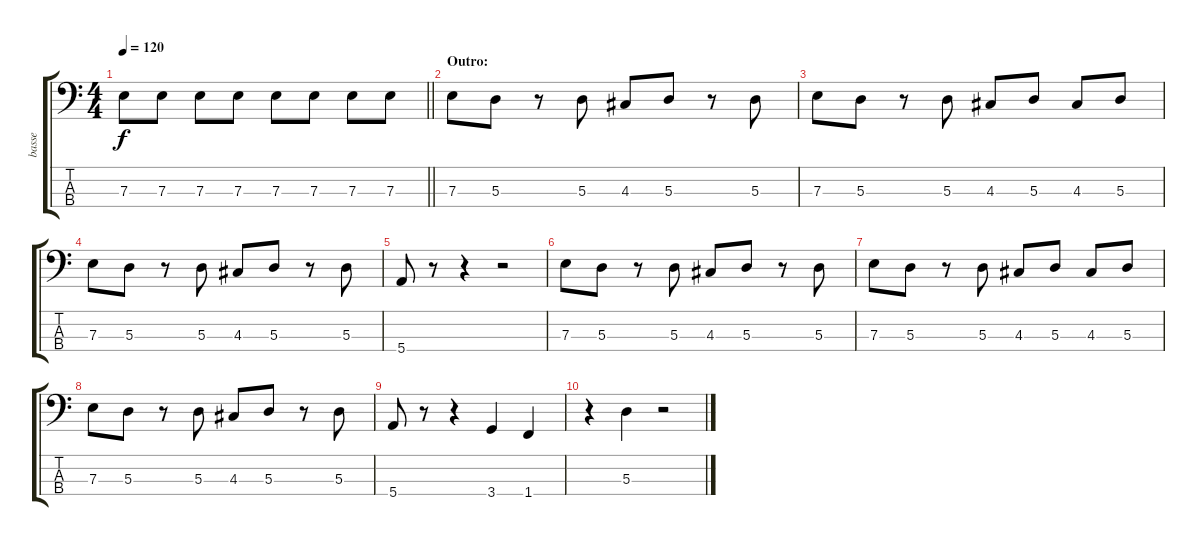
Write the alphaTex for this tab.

\track ("basse" "basse") {instrument electricbassfinger}
\staff {score tabs}
\tuning (G2 D2 A1 E1) {hide}
\ts (4 4)
\tempo 120
\clef f4
\barLineRight lightlight
\ks c
7.3.8{dy f} 7.3.8 7.3.8 7.3.8 7.3.8 7.3.8 7.3.8 7.3.8 |
\section ("" "Outro: ")
7.3.8 5.3.8 r.8 5.3.8 4.3.8 5.3.8 r.8 5.3.8 |
7.3.8 5.3.8 r.8 5.3.8 4.3.8 5.3.8 4.3.8 5.3.8 |
7.3.8 5.3.8 r.8 5.3.8 4.3.8 5.3.8 r.8 5.3.8 |
5.4.8 r.8 r.4 r.2 |
7.3.8 5.3.8 r.8 5.3.8 4.3.8 5.3.8 r.8 5.3.8 |
7.3.8 5.3.8 r.8 5.3.8 4.3.8 5.3.8 4.3.8 5.3.8 |
7.3.8 5.3.8 r.8 5.3.8 4.3.8 5.3.8 r.8 5.3.8 |
5.4.8 r.8 r.4 3.4.4 1.4.4 |
r.4 5.3.4 r.2
